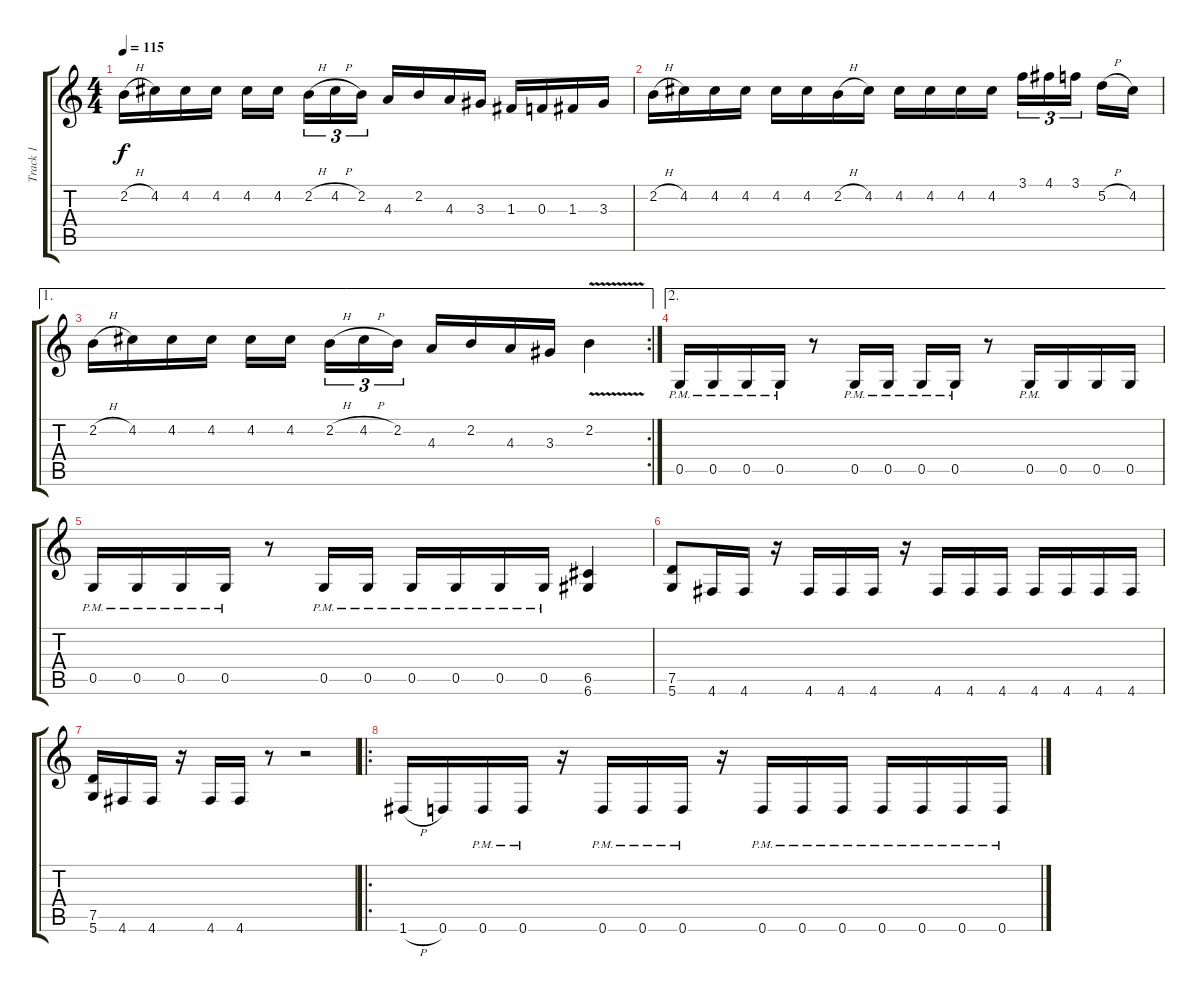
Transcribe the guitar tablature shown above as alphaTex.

\track ("Track 1" "Track 1") {instrument distortionguitar}
\staff {score tabs}
\tuning (D4 A3 F3 C3 G2 D2) {hide}
\ts (4 4)
\tempo 115
\clef g2
\ks c
2.2{h}.16{dy f} 4.2.16 4.2.16 4.2.16 4.2.16 4.2.16{beam splitsecondary} 2.2{h}.16{tu (3 2)} 4.2{h}.16{tu (3 2)} 2.2.16{tu (3 2)} 4.3.16 2.2.16 4.3.16 3.3.16 1.3.16 0.3.16 1.3.16 3.3.16 |
2.2{h}.16 4.2.16 4.2.16 4.2.16 4.2.16 4.2.16 2.2{h}.16 4.2.16 4.2.16 4.2.16 4.2.16 4.2.16 3.1.16{tu (3 2)} 4.1.16{tu (3 2)} 3.1.16{tu (3 2) beam splitsecondary} 5.2{h}.16 4.2.16 |
\ae 1
\rc 2
2.2{h}.16 4.2.16 4.2.16 4.2.16 4.2.16 4.2.16{beam splitsecondary} 2.2{h}.16{tu (3 2)} 4.2{h}.16{tu (3 2)} 2.2.16{tu (3 2)} 4.3.16 2.2.16 4.3.16 3.3.16 2.2{v}.4 |
\ae 2
0.5{pm}.16 0.5{pm}.16 0.5{pm}.16 0.5{pm}.16 r.8 0.5{pm}.16 0.5{pm}.16 0.5{pm}.16 0.5{pm}.16 r.8 0.5{pm}.16 0.5.16 0.5.16 0.5.16 |
0.5{pm}.16 0.5{pm}.16 0.5{pm}.16 0.5{pm}.16 r.8 0.5{pm}.16 0.5{pm}.16 0.5{pm}.16 0.5{pm}.16 0.5{pm}.16 0.5{pm}.16 (6.5 6.6).4 |
(7.5 5.6).8 4.6.16 4.6.16 r.16 4.6.16 4.6.16 4.6.16 r.16 4.6.16 4.6.16 4.6.16 4.6.16 4.6.16 4.6.16 4.6.16 |
(7.5 5.6).16 4.6.16 4.6.16 r.16 4.6.16 4.6.16 r.8 r.2 |
\ro
1.6{h}.16 0.6.16 0.6{pm}.16 0.6{pm}.16 r.16 0.6{pm}.16 0.6{pm}.16 0.6{pm}.16 r.16 0.6{pm}.16 0.6{pm}.16 0.6{pm}.16 0.6{pm}.16 0.6{pm}.16 0.6{pm}.16 0.6{pm}.16
